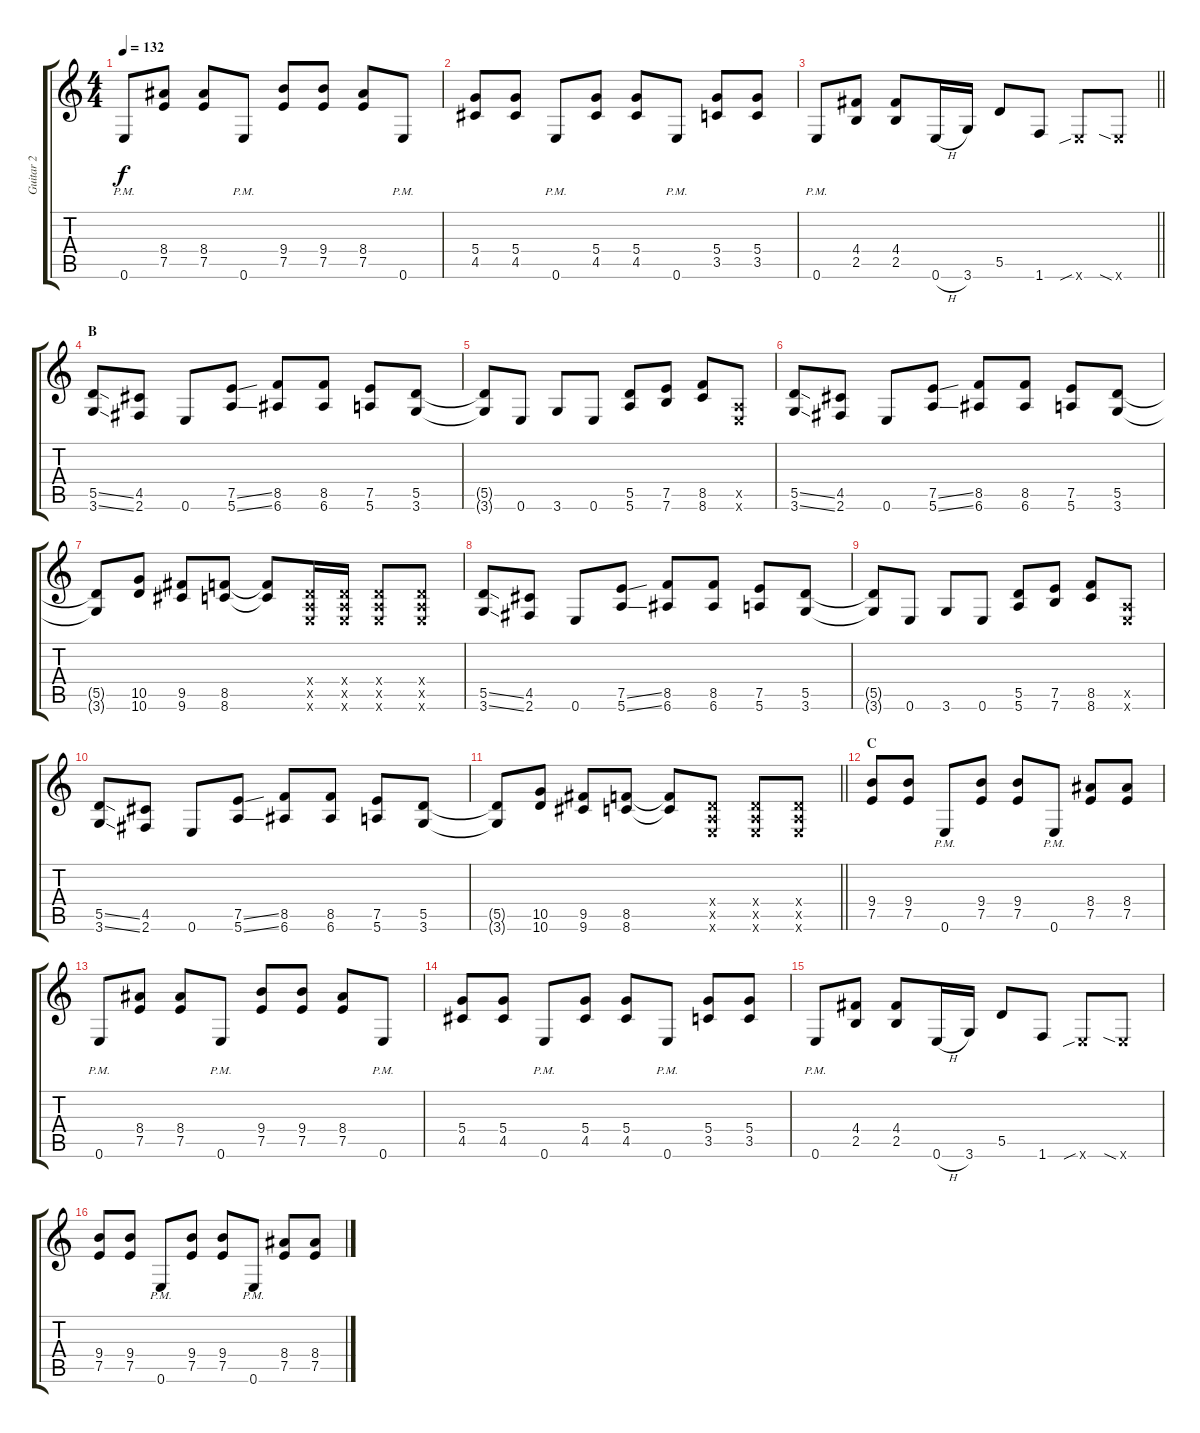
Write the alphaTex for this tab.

\track ("Guitar 2" "Guitar 2") {instrument distortionguitar}
\staff {score tabs}
\tuning (E4 B3 G3 D3 A2 E2) {hide}
\ts (4 4)
\tempo 132
\clef g2
\ks c
0.6{pm}.8{dy f} (8.4 7.5).8 (8.4 7.5).8 0.6{pm}.8 (9.4 7.5).8 (9.4 7.5).8 (8.4 7.5).8 0.6{pm}.8 |
(5.4 4.5).8 (5.4 4.5).8 0.6{pm}.8 (5.4 4.5).8 (5.4 4.5).8 0.6{pm}.8 (5.4 3.5).8 (5.4 3.5).8 |
\barLineRight lightlight
0.6{pm}.8 (4.4 2.5).8 (4.4 2.5).8 0.6{h}.16 3.6.16 5.5.8 1.6.8 0.6{sib x}.8 0.6{sia x}.8 |
\section ("" "B")
(5.5{ss} 3.6{ss}).8 (4.5 2.6).8 0.6.8 (7.5{ss} 5.6{ss}).8 (8.5 6.6).8 (8.5 6.6).8 (7.5 5.6).8 (5.5 3.6).8 |
(5.5{t} 3.6{t}).8 0.6.8 3.6.8 0.6.8 (5.5 5.6).8 (7.5 7.6).8 (8.5 8.6).8 (0.5{x} 0.6{x}).8 |
(5.5{ss} 3.6{ss}).8 (4.5 2.6).8 0.6.8 (7.5{ss} 5.6{ss}).8 (8.5 6.6).8 (8.5 6.6).8 (7.5 5.6).8 (5.5 3.6).8 |
(5.5{t} 3.6{t}).8 (10.5 10.6).8 (9.5 9.6).8 (8.5 8.6).8 (8.5{t} 8.6{t}).8 (0.4{x} 0.5{x} 0.6{x}).16 (0.4{x} 0.5{x} 0.6{x}).16 (0.4{x} 0.5{x} 0.6{x}).8 (0.4{x} 0.5{x} 0.6{x}).8 |
(5.5{ss} 3.6{ss}).8 (4.5 2.6).8 0.6.8 (7.5{ss} 5.6{ss}).8 (8.5 6.6).8 (8.5 6.6).8 (7.5 5.6).8 (5.5 3.6).8 |
(5.5{t} 3.6{t}).8 0.6.8 3.6.8 0.6.8 (5.5 5.6).8 (7.5 7.6).8 (8.5 8.6).8 (0.5{x} 0.6{x}).8 |
(5.5{ss} 3.6{ss}).8 (4.5 2.6).8 0.6.8 (7.5{ss} 5.6{ss}).8 (8.5 6.6).8 (8.5 6.6).8 (7.5 5.6).8 (5.5 3.6).8 |
\barLineRight lightlight
(5.5{t} 3.6{t}).8 (10.5 10.6).8 (9.5 9.6).8 (8.5 8.6).8 (8.5{t} 8.6{t}).8 (0.4{x} 0.5{x} 0.6{x}).8 (0.4{x} 0.5{x} 0.6{x}).8 (0.4{x} 0.5{x} 0.6{x}).8 |
\section ("" "C")
(9.4 7.5).8 (9.4 7.5).8 0.6{pm}.8 (9.4 7.5).8 (9.4 7.5).8 0.6{pm}.8 (8.4 7.5).8 (8.4 7.5).8 |
0.6{pm}.8 (8.4 7.5).8 (8.4 7.5).8 0.6{pm}.8 (9.4 7.5).8 (9.4 7.5).8 (8.4 7.5).8 0.6{pm}.8 |
(5.4 4.5).8 (5.4 4.5).8 0.6{pm}.8 (5.4 4.5).8 (5.4 4.5).8 0.6{pm}.8 (5.4 3.5).8 (5.4 3.5).8 |
0.6{pm}.8 (4.4 2.5).8 (4.4 2.5).8 0.6{h}.16 3.6.16 5.5.8 1.6.8 0.6{sib x}.8 0.6{sia x}.8 |
(9.4 7.5).8 (9.4 7.5).8 0.6{pm}.8 (9.4 7.5).8 (9.4 7.5).8 0.6{pm}.8 (8.4 7.5).8 (8.4 7.5).8
